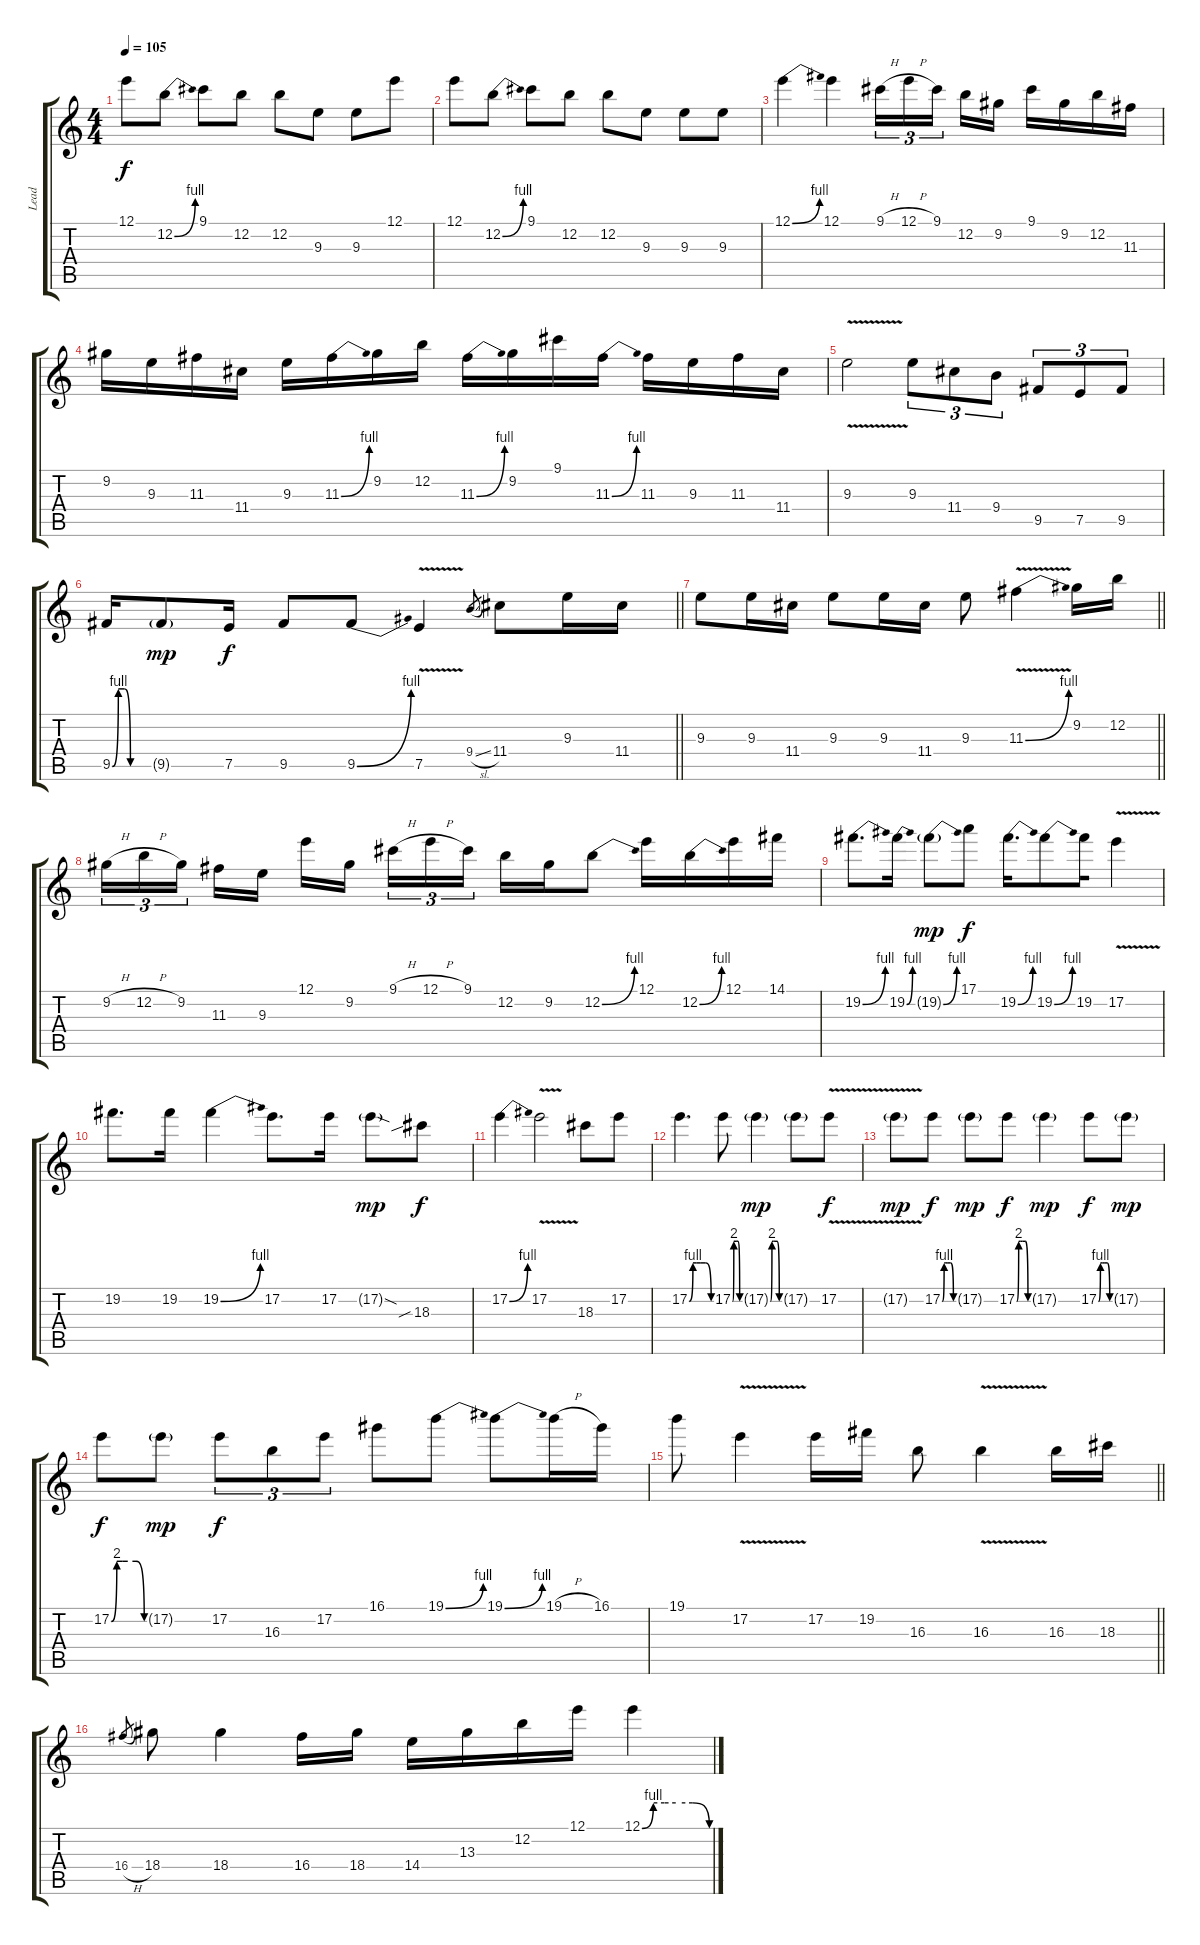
\track ("Lead" "Lead") {instrument distortionguitar}
\staff {score tabs}
\tuning (E4 B3 G3 D3 A2 E2) {hide}
\ts (4 4)
\tempo 105
\clef g2
\ks c
12.1.8{dy f} 12.2{be (bend 0 0 60 4)}.8 9.1.8 12.2.8 12.2.8 9.3.8 9.3.8 12.1.8 |
12.1.8 12.2{be (bend 0 0 60 4)}.8 9.1.8 12.2.8 12.2.8 9.3.8 9.3.8 9.3.8 |
12.1{be (bend 0 0 60 4)}.4 12.1.4 9.1{h}.16{tu (3 2)} 12.1{h}.16{tu (3 2)} 9.1.16{tu (3 2) beam splitsecondary} 12.2.16 9.2.16 9.1.16 9.2.16{beam merge} 12.2.16 11.3.16 |
9.2.16 9.3.16 11.3.16 11.4.16 9.3.16 11.3{be (bend 0 0 60 4)}.16 9.2.16 12.2.16 11.3{be (bend 0 0 60 4)}.16 9.2.16 9.1.16 11.3{be (bend 0 0 60 4)}.16 11.3.16 9.3.16 11.3.16 11.4.16 |
9.3{v}.2 9.3.8{tu (3 2)} 11.4.8{tu (3 2)} 9.4.8{tu (3 2)} 9.5.8{tu (3 2)} 7.5.8{tu (3 2)} 9.5.8{tu (3 2)} |
\barLineRight lightlight
9.5{be (custom 0 0 10 4 20 4 30 0 60 0)}.16 9.5{g}.8{dy mp} 7.5.16{dy f} 9.5.8 9.5{be (bend 0 0 60 4)}.8 7.5{v}.4 9.4{sl}.8{gr} 11.4.8 9.3.16 11.4.16 |
\barLineRight lightlight
9.3.8 9.3.16 11.4.16 9.3.8 9.3.16 11.4.16 9.3.8 11.3{be (bend 0 0 60 4) v}.4 9.2.16 12.2.16 |
9.2{h}.16{tu (3 2)} 12.2{h}.16{tu (3 2)} 9.2.16{tu (3 2) beam splitsecondary} 11.3.16 9.3.16 12.1.16 9.2.16{beam splitsecondary} 9.1{h}.16{tu (3 2)} 12.1{h}.16{tu (3 2)} 9.1.16{tu (3 2)} 12.2.16 9.2.16 12.2{be (bend 0 0 60 4)}.8 12.1.16 12.2{be (bend 0 0 60 4)}.16 12.1.16 14.1.16 |
19.2{be (bend 0 0 60 4)}.8{d} 19.2{be (bend 0 0 60 4)}.16 19.2{be (bend 0 0 60 4) g}.8{dy mp} 17.1.8{dy f} 19.2{be (bend 0 0 60 4)}.16{d} 19.2{be (bend 0 0 60 4)}.8 19.2.16{beam merge} 17.2{v}.4 |
19.2.8{d} 19.2.16 19.2{be (bend 0 0 60 4)}.4{beam split} 17.2.8{d beam merge} 17.2.16 17.2{sod g}.8{dy mp} 18.3{sib}.8{dy f} |
17.2{be (bend 0 0 60 4)}.4 17.2{v}.2 18.3.8 17.2.8 |
17.2{be (custom 0 0 10 4 20 4 30 4 45 4 60 0)}.4{d} 17.2{be (custom 0 0 10 8 20 8 30 8 45 8 60 0)}.8 17.2{be (custom 0 0 10 8 20 8 30 8 45 8 60 0) g}.4{dy mp} 17.2{g}.8 17.2{v}.8{dy f} |
17.2{v g}.8{dy mp} 17.2{be (custom 0 0 10 4 20 4 30 4 45 4 60 0)}.8{dy f} 17.2{g}.8{dy mp} 17.2{be (custom 0 0 10 8 20 8 30 8 45 8 60 0)}.8{dy f} 17.2{g}.4{dy mp} 17.2{be (custom 0 0 10 4 20 4 30 4 46 4 60 0)}.8{dy f} 17.2{g}.8{dy mp} |
17.2{be (custom 0 0 10 8 20 8 30 8 45 8 60 0)}.8{dy f} 17.2{g}.8{dy mp} 17.2.8{tu (3 2) dy f} 16.3.8{tu (3 2)} 17.2.8{tu (3 2)} 16.1.8 19.1{be (bend 0 0 60 4)}.8 19.1{be (bend 0 0 60 4)}.8 19.1{h}.16 16.1.16 |
\barLineRight lightlight
19.1.8{volume 3} 17.2{v}.4 17.2.16 19.2.16 16.3.8 16.3{v}.4 16.3.16 18.3.16 |
16.4{h}.8{gr} 18.4.8 18.4.4 16.4.16 18.4.16 14.4.16 13.3.16 12.2.16 12.1.16 12.1{be (custom 0 0 10 4 20 4 30 4 45 4 60 0)}.4
